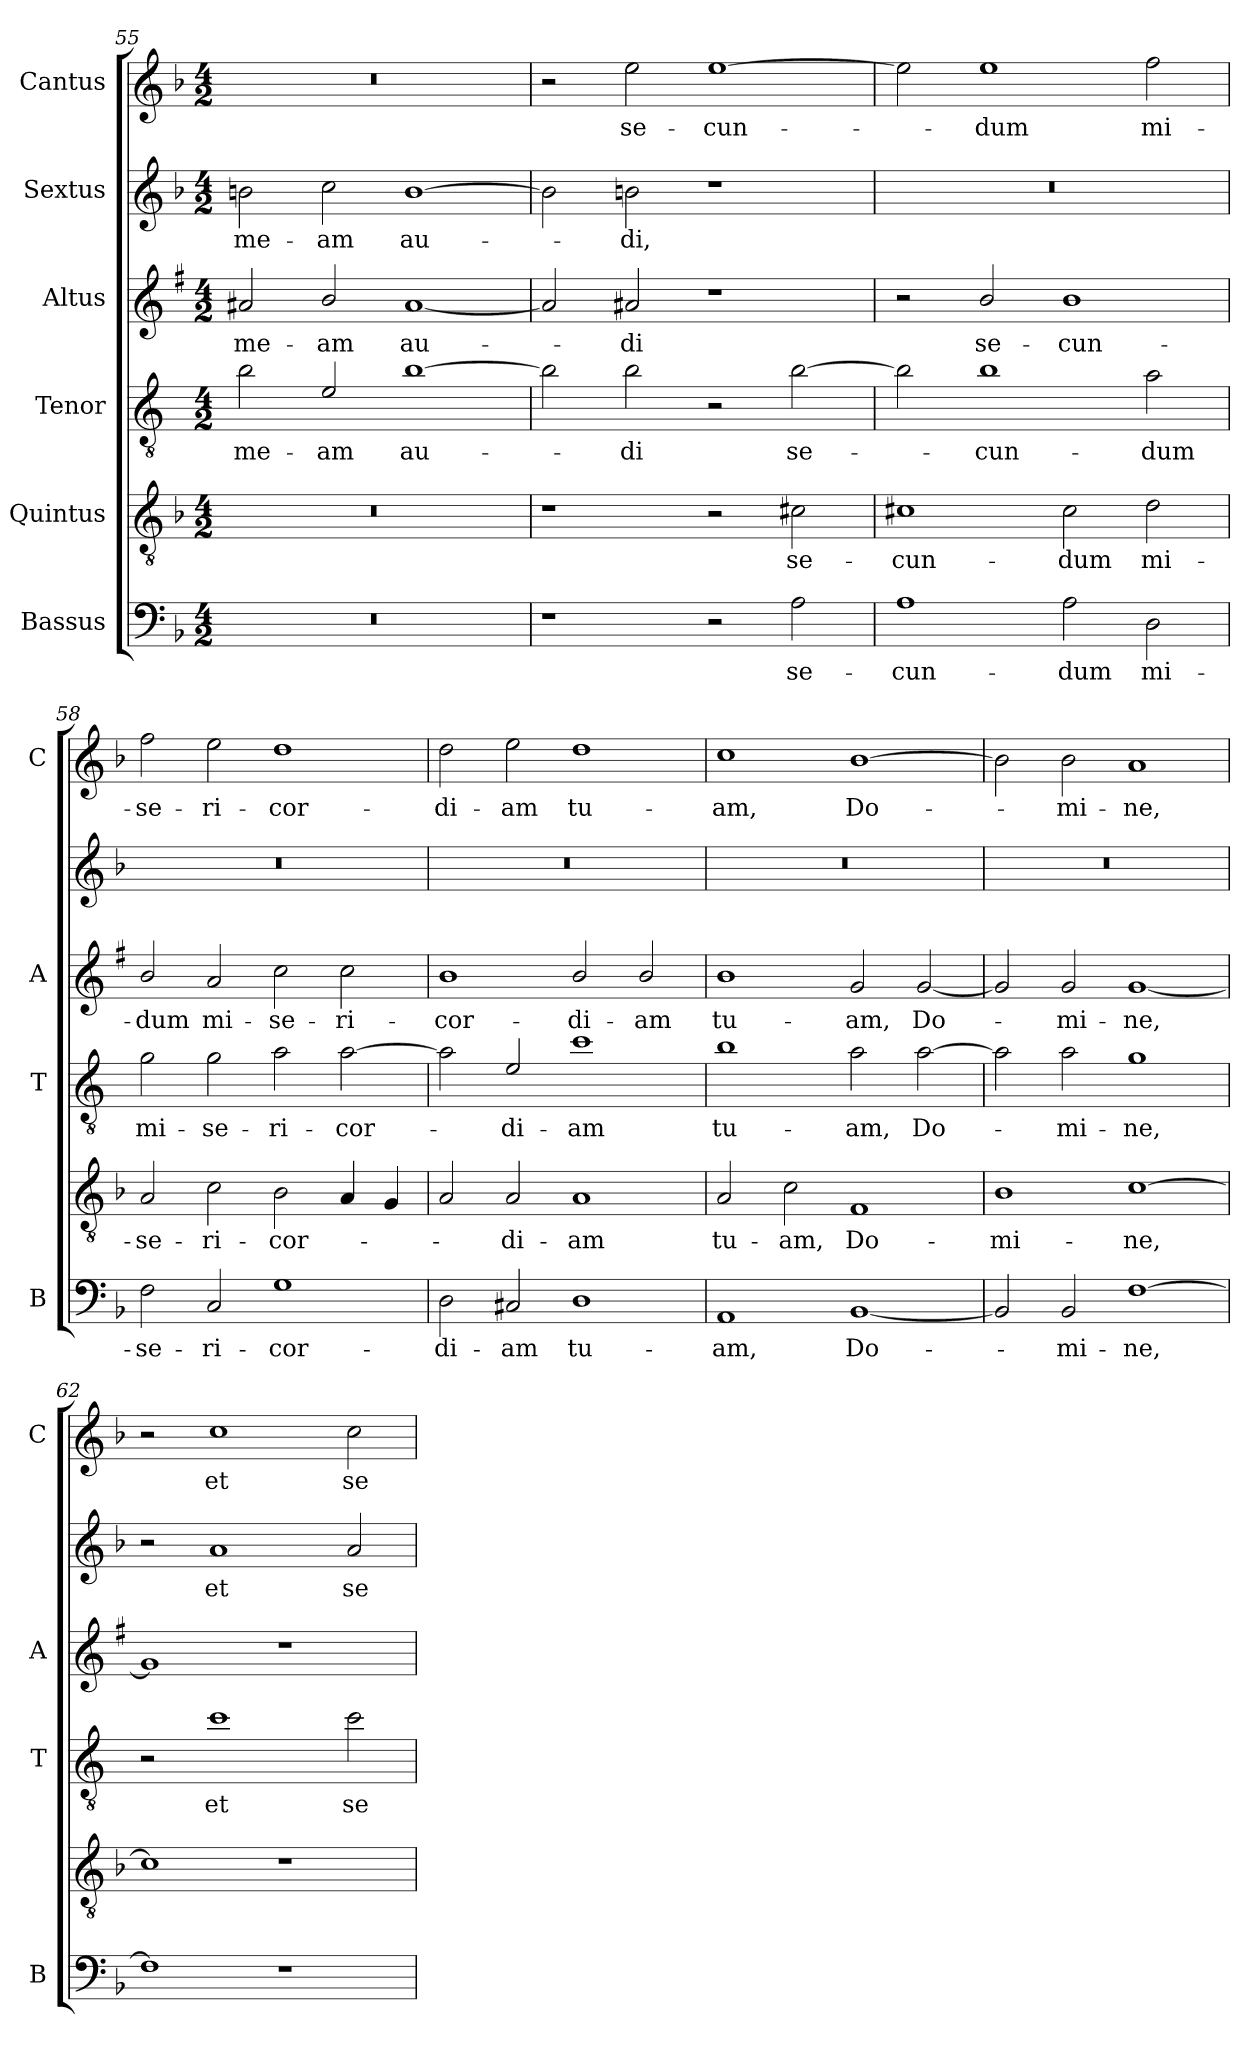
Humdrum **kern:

**kern	**text	**kern	**text	**kern	**text	**kern	**text	**kern	**text	**kern	**text
*part6	*part6	*part5	*part5	*part4	*part4	*part3	*part3	*part2	*part2	*part1	*part1
*staff6	*staff6	*staff5	*staff5	*staff4	*staff4	*staff3	*staff3	*staff2	*staff2	*staff1	*staff1
*I"Bassus	*	*I"Quintus	*	*I"Tenor	*	*I"Altus	*	*I"Sextus	*	*I"Cantus	*
*I'B	*	*	*	*I'T	*	*I'A	*	*	*	*I'C	*
*clefF4	*	*clefGv2	*	*clefGv2	*	*clefG2	*	*clefG2	*	*clefG2	*
*	*	*	*	*ITrd4c7	*	*ITrd1c2	*	*	*	*	*
*k[b-]	*	*k[b-]	*	*k[b-]	*	*k[b-]	*	*k[b-]	*	*k[b-]	*
*F:	*	*F:	*	*F:	*	*F:	*	*F:	*	*F:	*
*M4/2	*	*M4/2	*	*M4/2	*	*M4/2	*	*M4/2	*	*M4/2	*
=55	=55	=55	=55	=55	=55	=55	=55	=55	=55	=55	=55
!	!	!	!	!	!LO:LY:b	!	!LO:LY:b	!	!LO:LY:b	!	!
0r	.	0r	.	2e\	me-	2g#X/	me-	2bn\	me-	0r	.
!	!	!	!	!	!LO:LY:b	!	!LO:LY:b	!	!LO:LY:b	!	!
.	.	.	.	2A/	-am	2a/	-am	2cc\	-am	.	.
!	!	!	!	!	!LO:LY:b	!	!LO:LY:b	!	!LO:LY:b	!	!
.	.	.	.	[1e	au-	[1g#	au-	[1b	au-	.	.
=56	=56	=56	=56	=56	=56	=56	=56	=56	=56	=56	=56
1r	.	1r	.	2e\]	.	2g#/]	.	2b\]	.	2r	.
!	!	!	!	!	!LO:LY:b	!	!LO:LY:b	!	!LO:LY:b	!	!LO:LY:b
.	.	.	.	2e\	-di	2g#X/	-di	2bn\	-di,	2ee\	se-
!	!	!	!	!	!	!	!	!	!	!	!LO:LY:b
2r	.	2r	.	2r	.	1r	.	1r	.	[1ee	-cun-
!	!LO:LY:b	!	!LO:LY:b	!	!LO:LY:b	!	!	!	!	!	!
2A\	se-	2c#X\	se-	[2e\	se-	.	.	.	.	.	.
=57	=57	=57	=57	=57	=57	=57	=57	=57	=57	=57	=57
!	!LO:LY:b	!	!LO:LY:b	!	!	!	!	!	!	!	!
1A	-cun-	1c#X	-cun-	2e\]	.	2r	.	0r	.	2ee\]	.
!	!	!	!	!	!LO:LY:b	!	!LO:LY:b	!	!	!	!LO:LY:b
.	.	.	.	1e	-cun-	2a/	se-	.	.	1ee	-dum
!	!LO:LY:b	!	!LO:LY:b	!	!	!	!LO:LY:b	!	!	!	!
2A\	-dum	2c#\	-dum	.	.	1a	-cun-	.	.	.	.
!	!LO:LY:b	!	!LO:LY:b	!	!LO:LY:b	!	!	!	!	!	!LO:LY:b
2D\	mi-	2d\	mi-	2d\	-dum	.	.	.	.	2ff\	mi-
=58	=58	=58	=58	=58	=58	=58	=58	=58	=58	=58	=58
!	!LO:LY:b	!	!LO:LY:b	!	!LO:LY:b	!	!LO:LY:b	!	!	!	!LO:LY:b
2F\	-se-	2A/	-se-	2c\	mi-	2a/	-dum	0r	.	2ff\	-se-
!	!LO:LY:b	!	!LO:LY:b	!	!LO:LY:b	!	!LO:LY:b	!	!	!	!LO:LY:b
2C/	-ri-	2c\	-ri-	2c\	-se-	2g/	mi-	.	.	2ee\	-ri-
!	!LO:LY:b	!	!LO:LY:b	!	!LO:LY:b	!	!LO:LY:b	!	!	!	!LO:LY:b
1G	-cor-	2B-\	-cor-	2d\	-ri-	2b-\	-se-	.	.	1dd	-cor-
!	!	!	!	!	!LO:LY:b	!	!LO:LY:b	!	!	!	!
.	.	4A/	.	[2d\	-cor-	2b-\	-ri-	.	.	.	.
.	.	4G/	.	.	.	.	.	.	.	.	.
!!LO:LB:g=z
=59	=59	=59	=59	=59	=59	=59	=59	=59	=59	=59	=59
!	!LO:LY:b	!	!	!	!	!	!LO:LY:b	!	!	!	!LO:LY:b
2D\	-di-	2A/	.	2d\]	.	1a	-cor-	0r	.	2dd\	-di-
!	!LO:LY:b	!	!LO:LY:b	!	!LO:LY:b	!	!	!	!	!	!LO:LY:b
2C#X/	-am	2A/	-di-	2A/	-di-	.	.	.	.	2ee\	-am
!	!LO:LY:b	!	!LO:LY:b	!	!LO:LY:b	!	!LO:LY:b	!	!	!	!LO:LY:b
1D	tu-	1A	-am	1f	-am	2a/	-di-	.	.	1dd	tu-
!	!	!	!	!	!	!	!LO:LY:b	!	!	!	!
.	.	.	.	.	.	2a/	-am	.	.	.	.
=60	=60	=60	=60	=60	=60	=60	=60	=60	=60	=60	=60
!	!LO:LY:b	!	!LO:LY:b	!	!LO:LY:b	!	!LO:LY:b	!	!	!	!LO:LY:b
1AA	-am,	2A/	tu-	1e	tu-	1a	tu-	0r	.	1cc	-am,
!	!	!	!LO:LY:b	!	!	!	!	!	!	!	!
.	.	2c\	-am,	.	.	.	.	.	.	.	.
!	!LO:LY:b	!	!LO:LY:b	!	!LO:LY:b	!	!LO:LY:b	!	!	!	!LO:LY:b
[1BB-	Do-	1F	Do-	2d\	-am,	2f/	-am,	.	.	[1b-	Do-
!	!	!	!	!	!LO:LY:b	!	!LO:LY:b	!	!	!	!
.	.	.	.	[2d\	Do-	[2f/	Do-	.	.	.	.
=61	=61	=61	=61	=61	=61	=61	=61	=61	=61	=61	=61
!	!	!	!LO:LY:b	!	!	!	!	!	!	!	!
2BB-/]	.	1B-	-mi-	2d\]	.	2f/]	.	0r	.	2b-\]	.
!	!LO:LY:b	!	!	!	!LO:LY:b	!	!LO:LY:b	!	!	!	!LO:LY:b
2BB-/	-mi-	.	.	2d\	-mi-	2f/	-mi-	.	.	2b-\	-mi-
!	!LO:LY:b	!	!LO:LY:b	!	!LO:LY:b	!	!LO:LY:b	!	!	!	!LO:LY:b
[1F	-ne,	[1c	-ne,	1c	-ne,	[1f	-ne,	.	.	1a	-ne,
=62	=62	=62	=62	=62	=62	=62	=62	=62	=62	=62	=62
1F]	.	1c]	.	2r	.	1f]	.	2r	.	2r	.
!	!	!	!	!	!LO:LY:b	!	!	!	!LO:LY:b	!	!LO:LY:b
.	.	.	.	1f	et	.	.	1a	et	1cc	et
1r	.	1r	.	.	.	1r	.	.	.	.	.
!	!	!	!	!	!LO:LY:b	!	!	!	!LO:LY:b	!	!LO:LY:b
.	.	.	.	2f\	se-	.	.	2a/	se-	2cc\	se-
=	=	=	=	=	=	=	=	=	=	=	=
*-	*-	*-	*-	*-	*-	*-	*-	*-	*-	*-	*-
